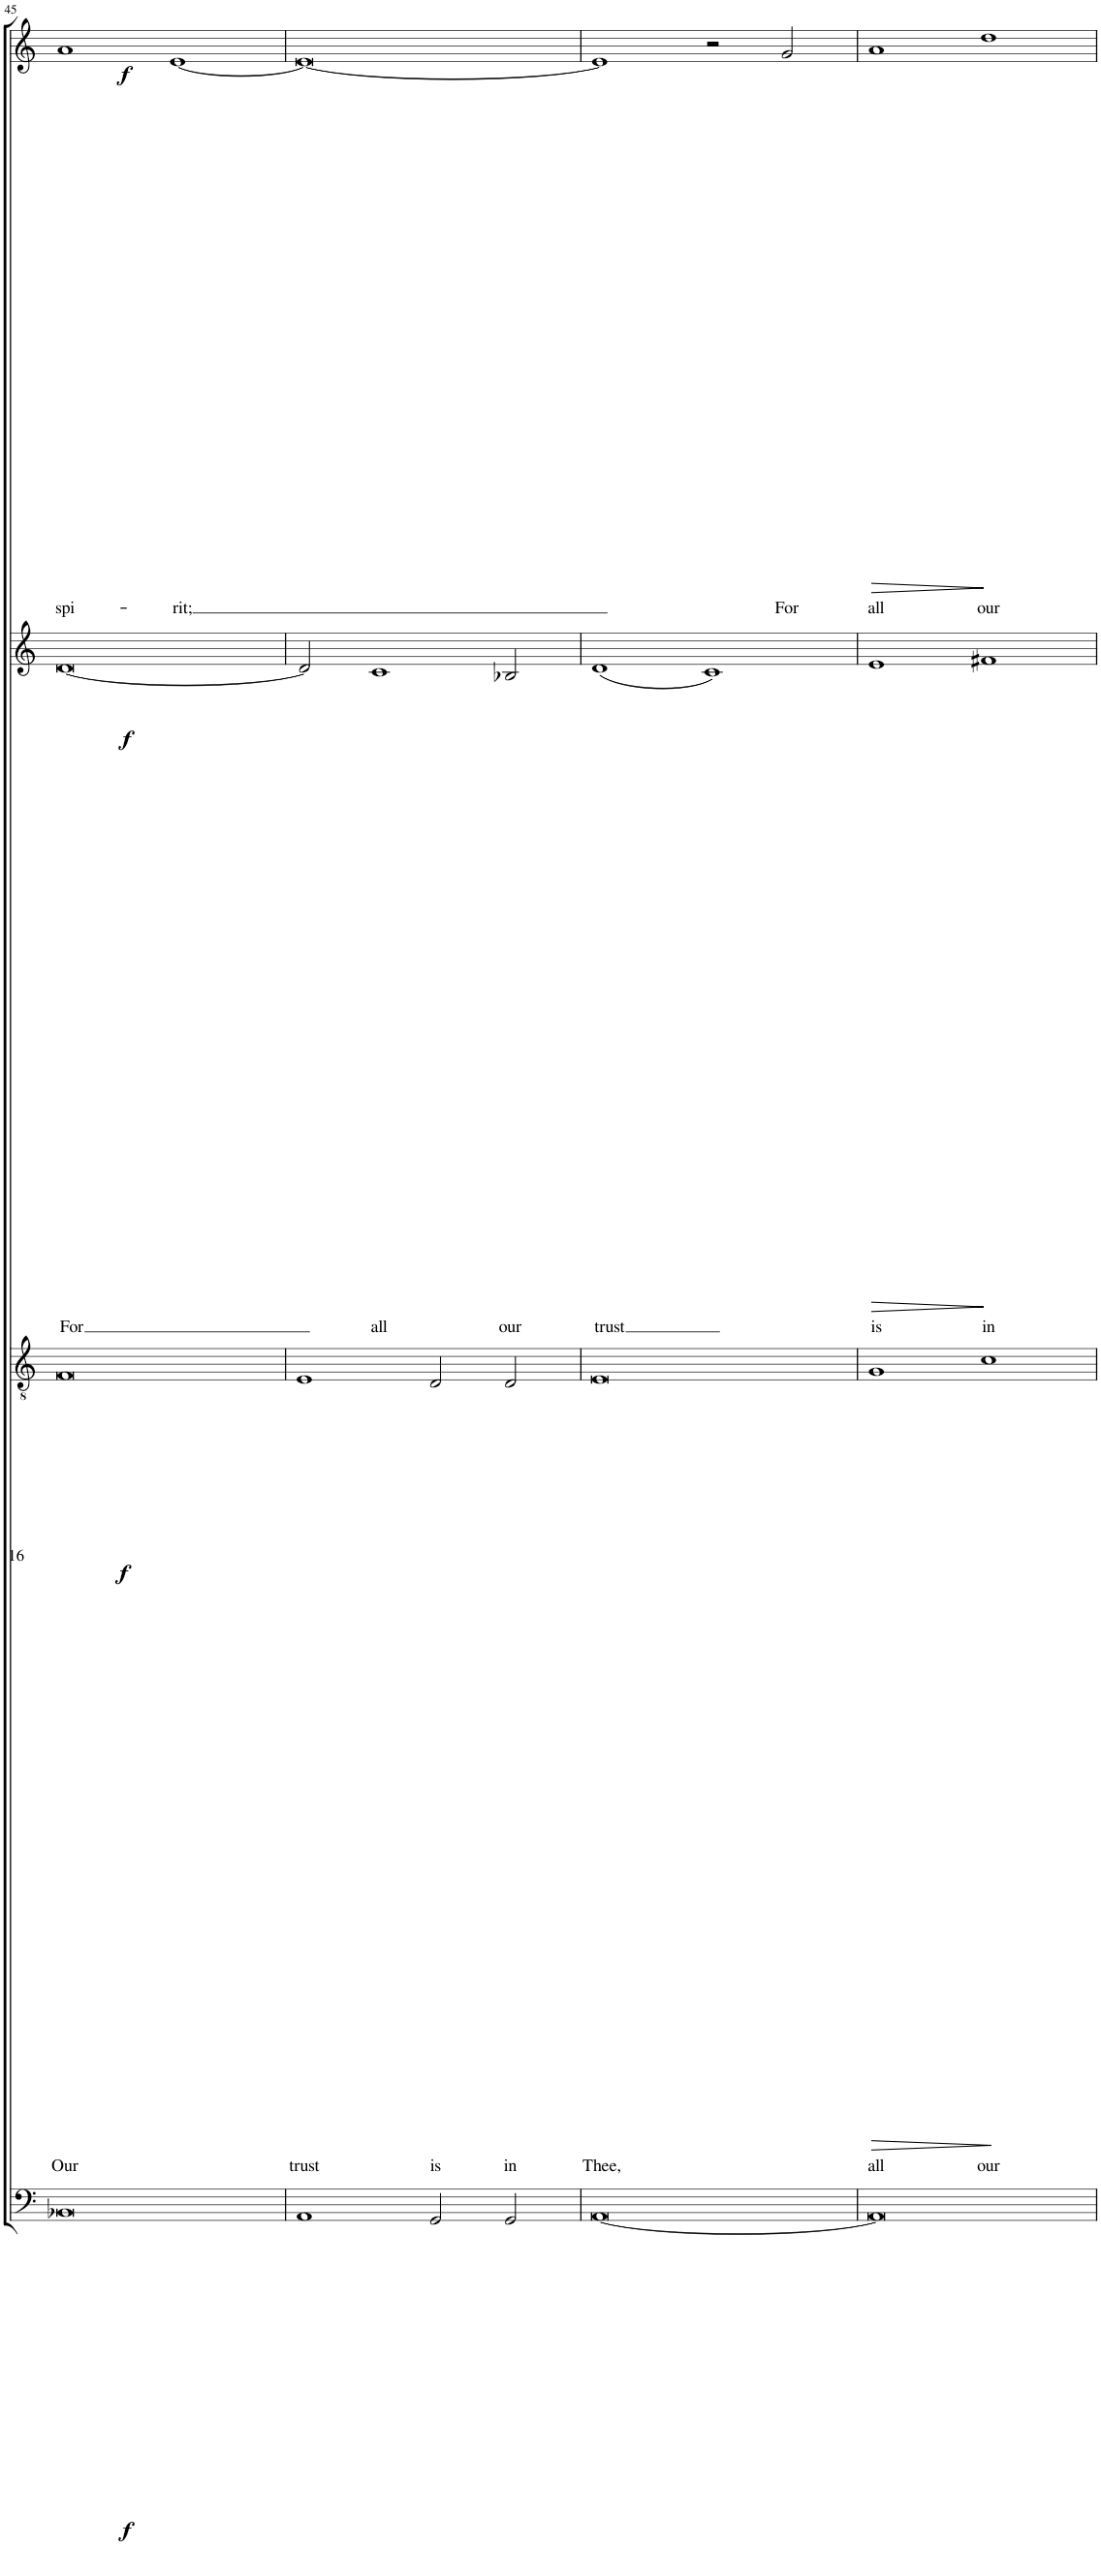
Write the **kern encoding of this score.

**kern	**text	**dynam	**kern	**text	**dynam	**kern	**text	**dynam	**kern	**text	**dynam
*part4	*part4	*part4	*part3	*part3	*part3	*part2	*part2	*part2	*part1	*part1	*part1
*staff4	*staff4	*staff4	*staff3	*staff3	*staff3	*staff2	*staff2	*staff2	*staff1	*staff1	*staff1
*I"BASS	*	*	*I"TENOR	*	*	*I"ALTO	*	*	*I"SOPRANO	*	*
!!LO:PB:g=z
*clefF4	*	*	*clefGv2	*	*	*clefG2	*	*	*clefG2	*	*
*	*	*	*Trd1c2	*	*	*	*	*	*	*	*
*k[]	*	*	*k[]	*	*	*k[]	*	*	*k[]	*	*
*M4/2	*	*	*M4/2	*	*	*M4/2	*	*	*M4/2	*	*
=45	=45	=45	=45	=45	=45	=45	=45	=45	=45	=45	=45
!	!LO:LY:b	!LO:DY:b	!	!LO:LY:b	!LO:DY:b	!	!LO:LY:b	!LO:DY:b	!	!LO:LY:b	!LO:DY:b
0BB-X	Our	f	0F	Our	f	[0d	For	f	1a	spi-	f
!	!	!	!	!	!	!	!	!	!	!LO:LY:b	!
.	.	.	.	.	.	.	.	.	[1e	-rit;	.
=46	=46	=46	=46	=46	=46	=46	=46	=46	=46	=46	=46
!	!LO:LY:b	!	!	!LO:LY:b	!	!	!	!	!	!	!
1AA	trust	.	1E	trust	.	2d/]	.	.	0e_	.	.
!	!	!	!	!	!	!	!LO:LY:b	!	!	!	!
.	.	.	.	.	.	1c	all	.	.	.	.
!	!LO:LY:b	!	!	!LO:LY:b	!	!	!	!	!	!	!
2GG/	is	.	2D/	is	.	.	.	.	.	.	.
!	!LO:LY:b	!	!	!LO:LY:b	!	!	!LO:LY:b	!	!	!	!
2GG/	in	.	2D/	in	.	2B-X/	our	.	.	.	.
=47	=47	=47	=47	=47	=47	=47	=47	=47	=47	=47	=47
!	!LO:LY:b	!LO:HP:b	!	!LO:LY:b	!	!	!LO:LY:b	!	!	!	!
[0AA	Thee,	>	0E	Thee,	.	(1d	trust	.	1e]	.	.
.	.	.	.	.	.	1c)	.	.	2r	.	.
!	!	!	!	!	!	!	!	!	!	!LO:LY:b	!
.	.	.	.	.	.	.	.	.	2g/	For	.
.	.	]	.	.	.	.	.	.	.	.	.
=48	=48	=48	=48	=48	=48	=48	=48	=48	=48	=48	=48
!	!	!	!	!LO:LY:b	!LO:HP:b	!	!LO:LY:b	!LO:HP:b	!	!LO:LY:b	!LO:HP:b
0AA]	.	.	1G	all	>	1e	is	>	1a	all	>
!	!	!	!	!LO:LY:b	!	!	!LO:LY:b	!	!	!LO:LY:b	!
.	.	.	1c	our	]	1f#X	in	]	1dd	our	]
=	=	=	=	=	=	=	=	=	=	=	=
*-	*-	*-	*-	*-	*-	*-	*-	*-	*-	*-	*-
